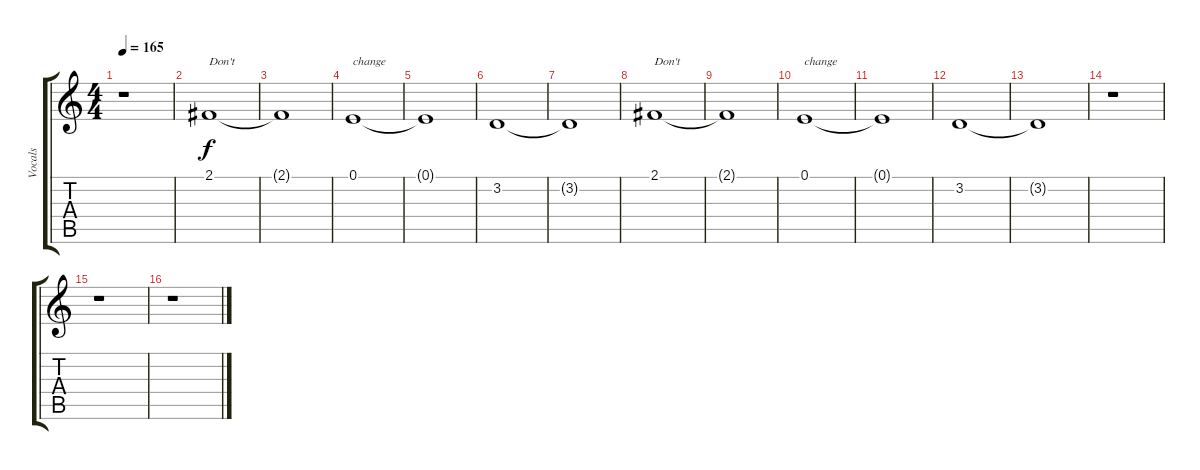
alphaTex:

\track ("Vocals" "Vocals") {instrument lead2sawtooth}
\staff {score tabs}
\tuning (E4 B3 G3 D3 A2 E2) {hide}
\ts (4 4)
\tempo 165
\clef g2
\ks c
r.1{dy f} |
2.1.1{txt "Don't"} |
2.1{t}.1 |
0.1.1{txt "change"} |
0.1{t}.1 |
3.2.1 |
3.2{t}.1 |
2.1.1{txt "Don't"} |
2.1{t}.1 |
0.1.1{txt "change"} |
0.1{t}.1 |
3.2.1 |
3.2{t}.1 |
r.1 |
r.1 |
r.1
